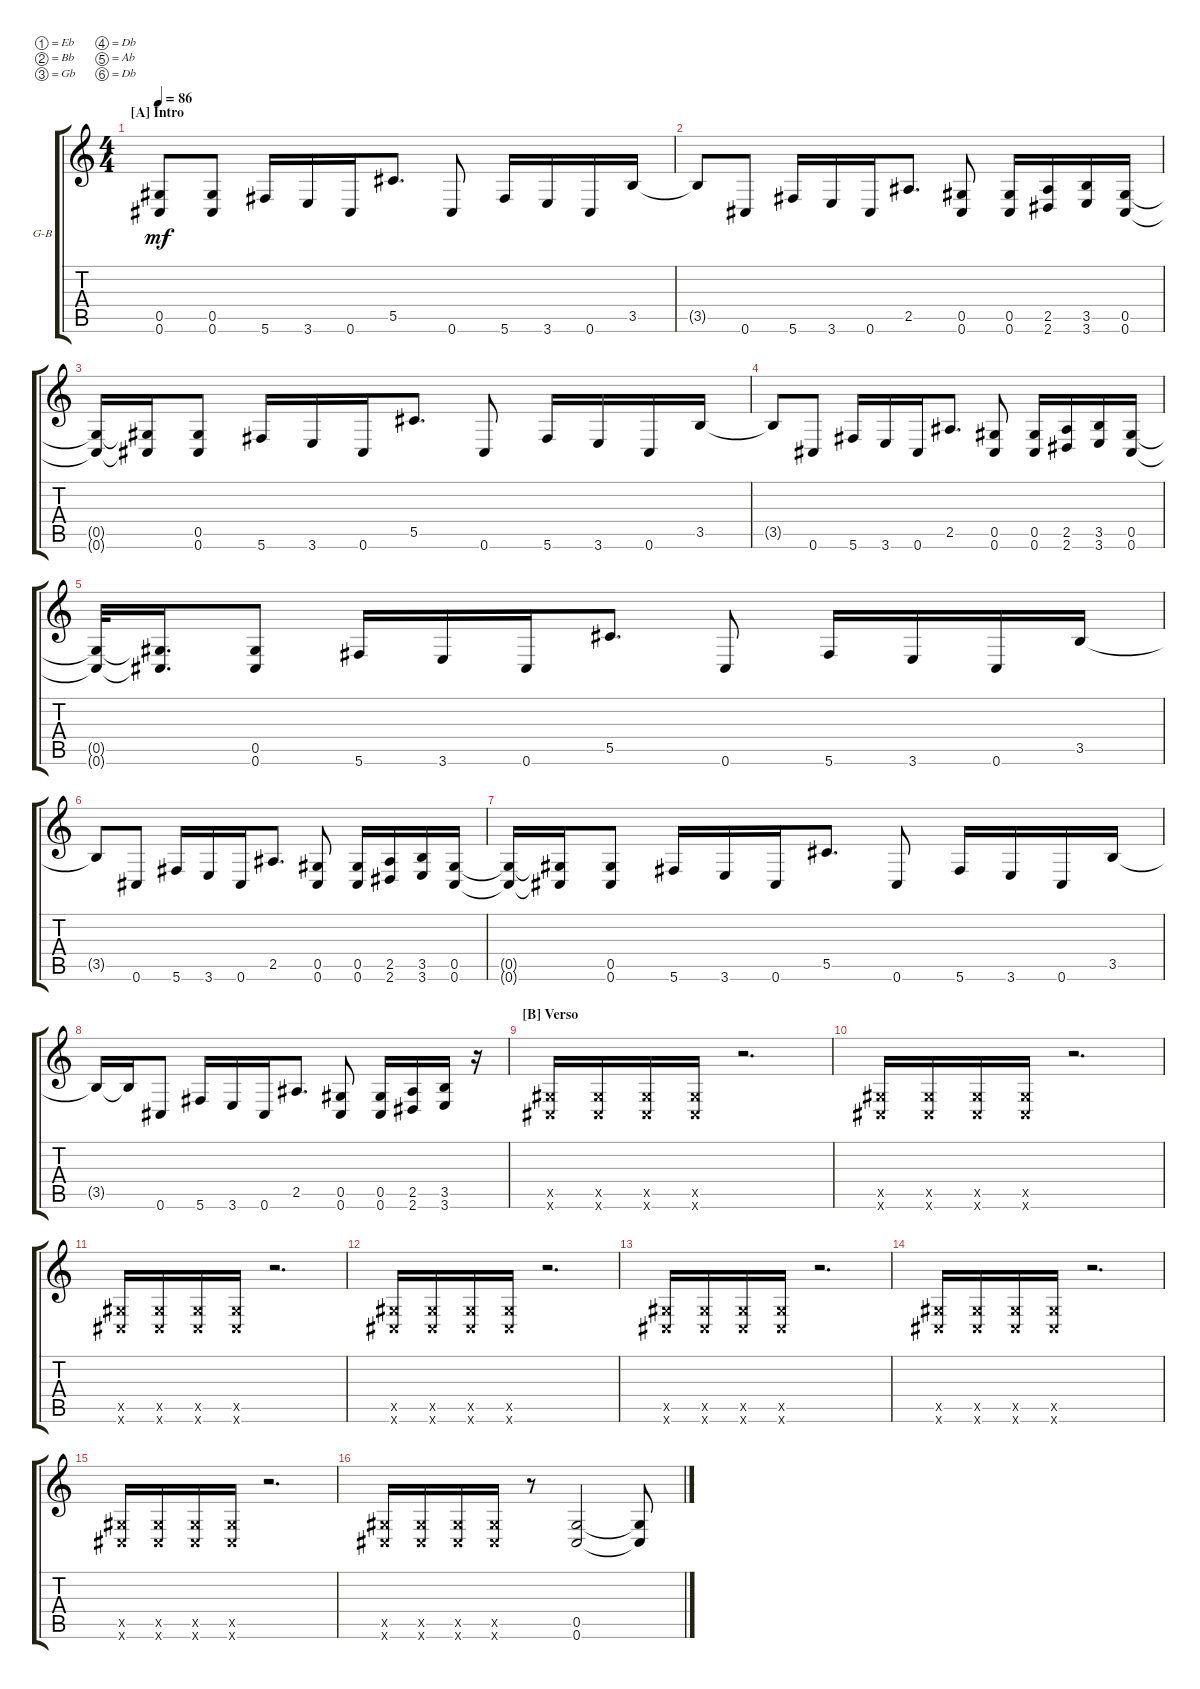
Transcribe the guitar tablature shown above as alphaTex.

\defaultSystemsLayout 4
\bracketExtendMode groupsimilarinstruments
\firstSystemTrackNameOrientation horizontal
\otherSystemsTrackNameOrientation horizontal
\track ("Guitar Base" "G-B") {instrument acousticguitarsteel}
\staff {score tabs}
\tuning (Eb4 Bb3 Gb3 Db3 Ab2 Db2)
\ts (4 4)
\section ("A" "Intro")
\tempo 86
\clef g2
\scale
1.06936
\ks c
(0.6 0.5).8{dy mf instrument acousticguitarsteel} (0.6 0.5).8 5.6.16 3.6.16 0.6.16 5.5.8{d} 0.6.8 5.6.16 3.6.16 0.6.16 3.5.16 |
\scale
0.930643 3.5{t}.8 0.6.8 5.6.16 3.6.16 0.6.16 2.5.8{d} (0.6 0.5).8 (0.5 0.6).16 (2.6 2.5).16 (3.5 3.6).16 (0.6 0.5).16 |
\scale
1.03909 (0.6{t} 0.5{t}).16 (0.5{t} 0.6{t}).16 (0.6 0.5).8 5.6.16 3.6.16 0.6.16 5.5.8{d} 0.6.8 5.6.16 3.6.16 0.6.16 3.5.16 |
\scale
0.960908 3.5{t}.8 0.6.8 5.6.16 3.6.16 0.6.16 2.5.8{d} (0.6 0.5).8 (0.5 0.6).16 (2.6 2.5).16 (3.5 3.6).16 (0.6 0.5).16 |
\scale
1.03909 (0.6{t} 0.5{t}).32 (0.5{t} 0.6{t}).16{d} (0.6 0.5).8 5.6.16 3.6.16 0.6.16 5.5.8{d} 0.6.8 5.6.16 3.6.16 0.6.16 3.5.16 |
\scale
0.960908 3.5{t}.8 0.6.8 5.6.16 3.6.16 0.6.16 2.5.8{d} (0.6 0.5).8 (0.5 0.6).16 (2.6 2.5).16 (3.5 3.6).16 (0.6 0.5).16 |
\scale
1.03909 (0.6{t} 0.5{t}).16 (0.5{t} 0.6{t}).16 (0.6 0.5).8 5.6.16 3.6.16 0.6.16 5.5.8{d} 0.6.8 5.6.16 3.6.16 0.6.16 3.5.16 |
\scale
0.960908 3.5{t}.16 3.5{t}.16 0.6.8 5.6.16 3.6.16 0.6.16 2.5.8{d} (0.6 0.5).8 (0.5 0.6).16 (2.6 2.5).16 (3.5 3.6).16 r.16 |
\section ("B" "Verso")
\scale
1.03909 (0.6{x} 0.5{x}).16 (0.6{x} 0.5{x}).16 (0.6{x} 0.5{x}).16 (0.6{x} 0.5{x}).16 r.2{d} |
\scale
0.960908 (0.6{x} 0.5{x}).16 (0.6{x} 0.5{x}).16 (0.6{x} 0.5{x}).16 (0.6{x} 0.5{x}).16 r.2{d} |
\scale
1.03909 (0.6{x} 0.5{x}).16 (0.6{x} 0.5{x}).16 (0.6{x} 0.5{x}).16 (0.6{x} 0.5{x}).16 r.2{d} |
\scale
0.960908 (0.6{x} 0.5{x}).16 (0.6{x} 0.5{x}).16 (0.6{x} 0.5{x}).16 (0.6{x} 0.5{x}).16 r.2{d} |
\scale
1.03909 (0.6{x} 0.5{x}).16 (0.6{x} 0.5{x}).16 (0.6{x} 0.5{x}).16 (0.6{x} 0.5{x}).16 r.2{d} |
\scale
0.960908 (0.6{x} 0.5{x}).16 (0.6{x} 0.5{x}).16 (0.6{x} 0.5{x}).16 (0.6{x} 0.5{x}).16 r.2{d} |
\scale
1.03909 (0.6{x} 0.5{x}).16 (0.6{x} 0.5{x}).16 (0.6{x} 0.5{x}).16 (0.6{x} 0.5{x}).16 r.2{d} |
\scale
0.960908 (0.6{x} 0.5{x}).16 (0.6{x} 0.5{x}).16 (0.6{x} 0.5{x}).16 (0.6{x} 0.5{x}).16 r.8 (0.6 0.5).2 (0.5{t} 0.6{t}).8
